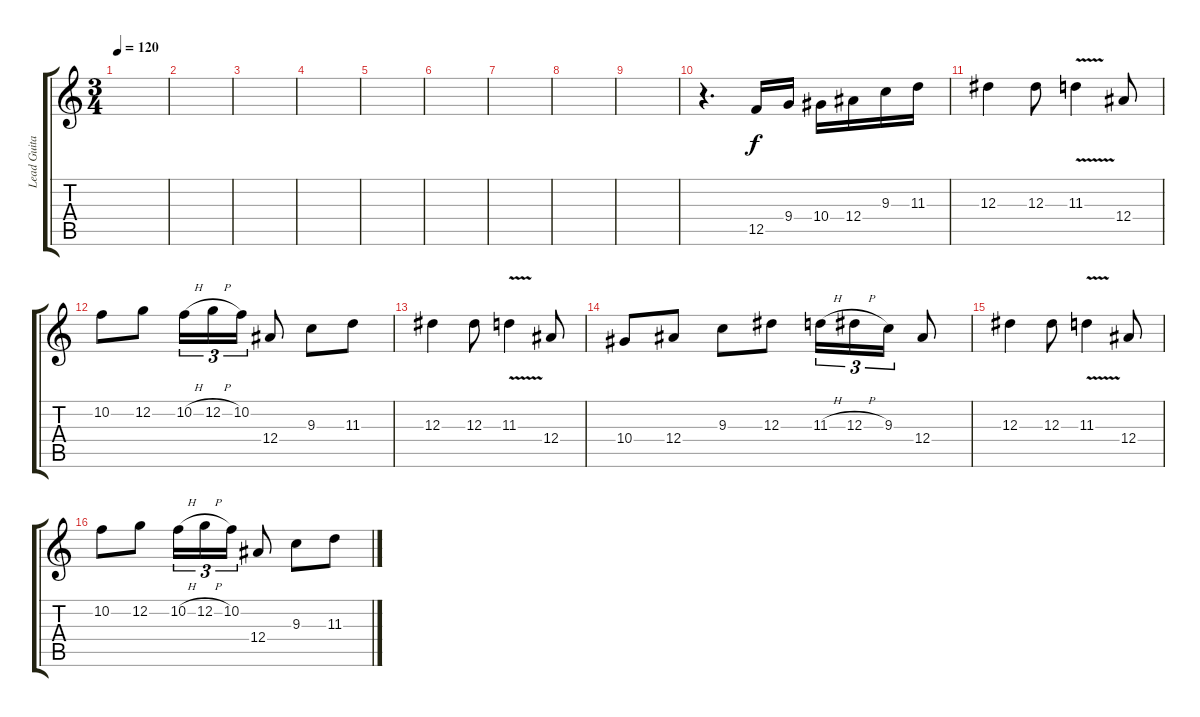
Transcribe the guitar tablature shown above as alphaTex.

\track ("Lead Guitar" "Lead Guita") {instrument distortionguitar}
\staff {score tabs}
\tuning (C4 G3 Eb3 Bb2 F2 C2) {hide}
\ts (3 4)
\tempo 120
\clef g2
\ks c
|
|
|
|
|
|
|
|
|
r.4{d} 12.5.16 9.4.16 10.4.16 12.4.16 9.3.16 11.3.16 |
12.3.4 12.3.8 11.3{v}.4 12.4.8 |
10.2.8 12.2.8 10.2{h}.16{tu (3 2)} 12.2{h}.16{tu (3 2)} 10.2.16{tu (3 2)} 12.4.8 9.3.8 11.3.8 |
12.3.4 12.3.8 11.3{v}.4 12.4.8 |
10.4.8 12.4.8 9.3.8 12.3.8 11.3{h}.16{tu (3 2)} 12.3{h}.16{tu (3 2)} 9.3.16{tu (3 2)} 12.4.8 |
12.3.4 12.3.8 11.3{v}.4 12.4.8 |
10.2.8 12.2.8 10.2{h}.16{tu (3 2)} 12.2{h}.16{tu (3 2)} 10.2.16{tu (3 2)} 12.4.8 9.3.8 11.3.8
